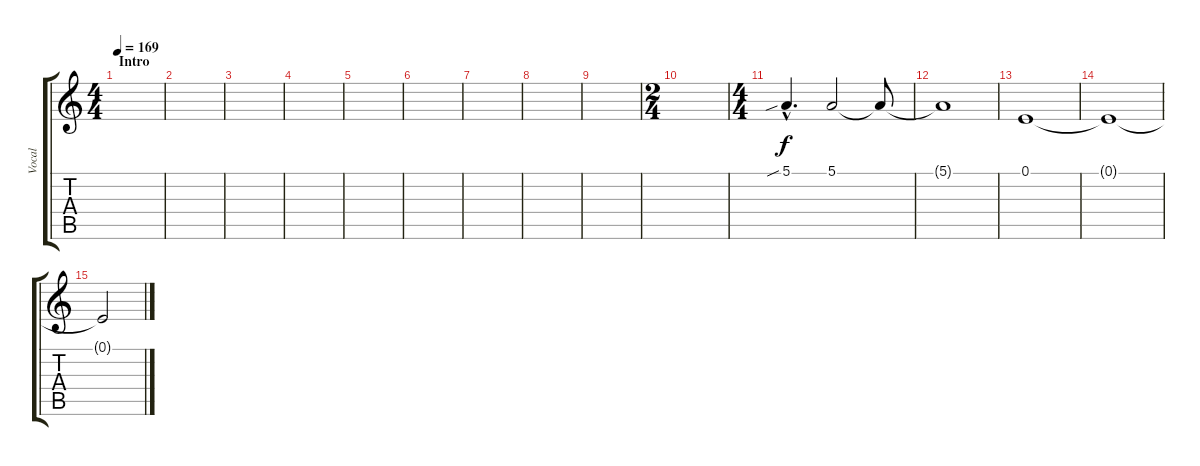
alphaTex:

\track ("Vocal" "Vocal") {instrument lead6voice}
\staff {score tabs}
\tuning (E4 B3 G3 D3 A2 E2) {hide}
\ts (4 4)
\section ("" "Intro")
\tempo 169
\clef g2
\ks c
|
|
|
|
|
|
|
|
|
\ts (2 4)
|
\ts (4 4)
5.1{sib hac}.4{d} 5.1.2 5.1{t}.8 |
5.1{t}.1 |
0.1.1 |
0.1{t}.1 |
0.1{t}.2
